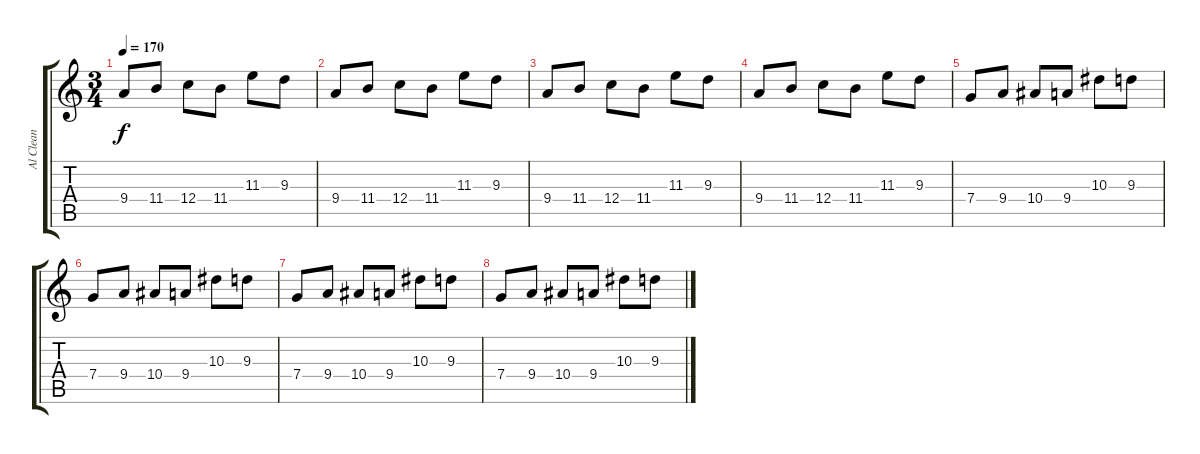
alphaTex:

\track ("Al Clean" "Al Clean") {instrument electricguitarclean}
\staff {score tabs}
\tuning (D4 A3 F3 C3 G2 C2) {hide}
\ts (3 4)
\tempo 170
\clef g2
\ks c
9.4.8{dy f} 11.4.8 12.4.8 11.4.8 11.3.8 9.3.8 |
9.4.8 11.4.8 12.4.8 11.4.8 11.3.8 9.3.8 |
9.4.8 11.4.8 12.4.8 11.4.8 11.3.8 9.3.8 |
9.4.8 11.4.8 12.4.8 11.4.8 11.3.8 9.3.8 |
7.4.8 9.4.8 10.4.8 9.4.8 10.3.8 9.3.8 |
7.4.8 9.4.8 10.4.8 9.4.8 10.3.8 9.3.8 |
7.4.8 9.4.8 10.4.8 9.4.8 10.3.8 9.3.8 |
7.4.8 9.4.8 10.4.8 9.4.8 10.3.8 9.3.8
